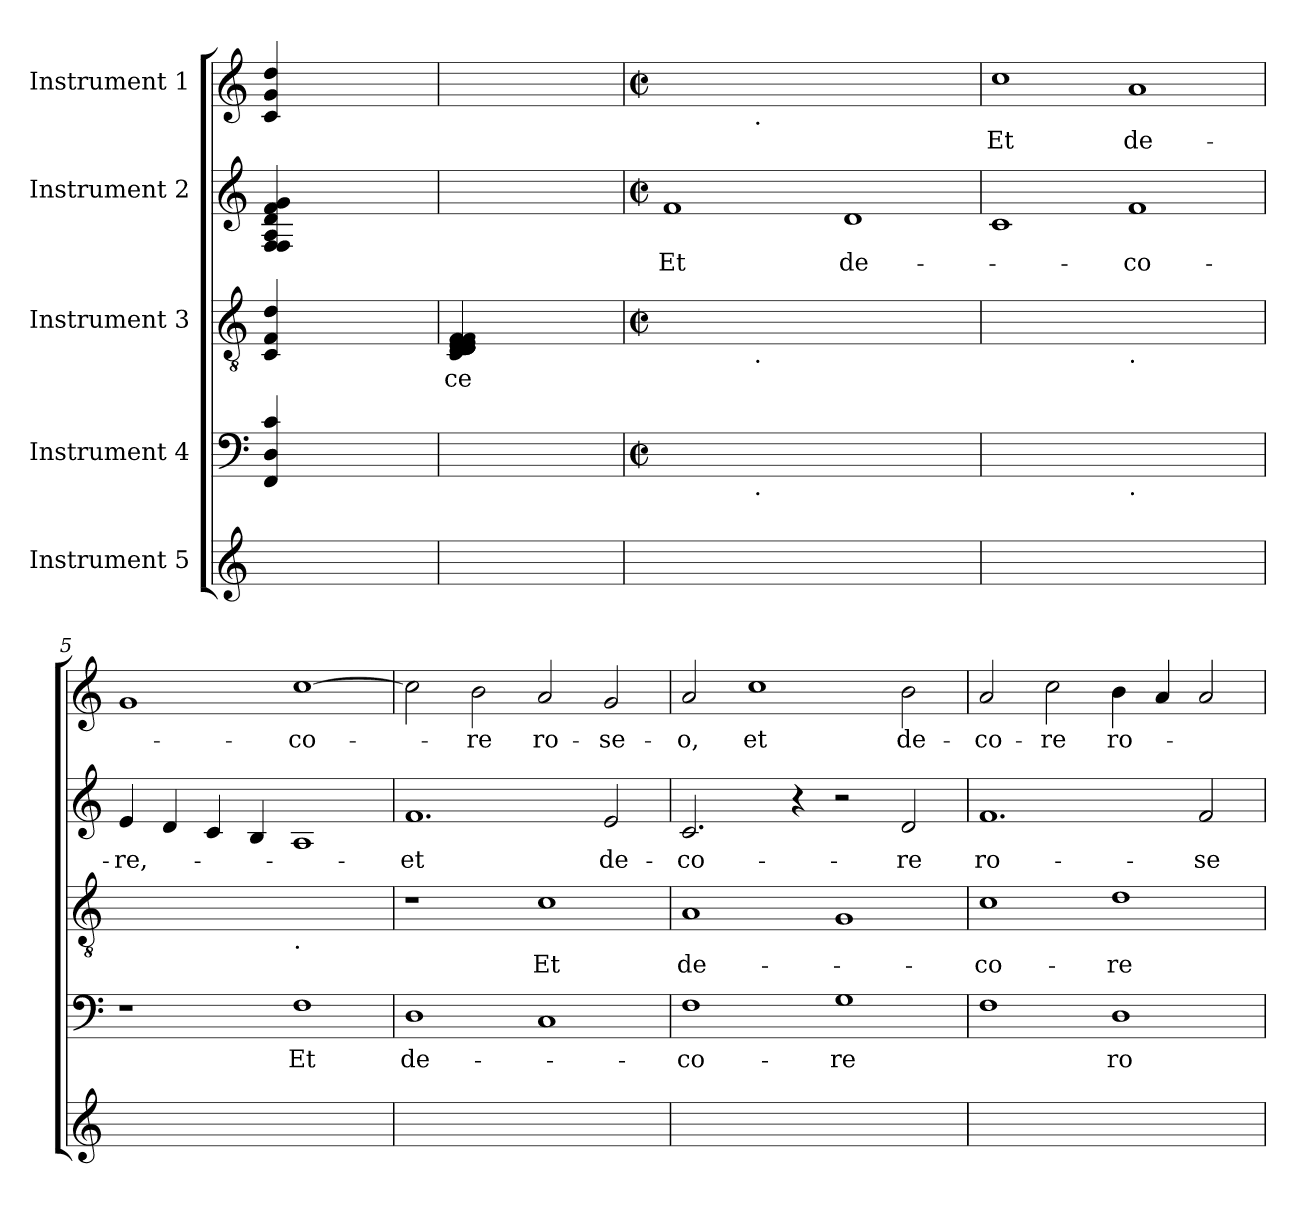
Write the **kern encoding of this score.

**kern	**kern	**text	**kern	**text	**kern	**text	**kern	**text
*part5	*part4	*part4	*part3	*part3	*part2	*part2	*part1	*part1
*staff5	*staff4	*staff4	*staff3	*staff3	*staff2	*staff2	*staff1	*staff1
*I"Instrument 5	*I"Instrument 4	*	*I"Instrument 3	*	*I"Instrument 2	*	*I"Instrument 1	*
*clefG2	*clefF4	*	*clefGv2	*	*clefG2	*	*clefG2	*
*k[]	*k[]	*	*k[]	*	*k[]	*	*k[]	*
=1	=1	=1	=1	=1	=1	=1	=1	=1
1ryy	4FF/ 4D/ 4c/	.	4C/ 4F/ 4d/	.	4F/ 4F/ 4A/ 4d/ 4f/ 4g/	.	4c/ 4g/ 4dd/	.
.	2.ryy	.	2.ryy	.	2.ryy	.	2.ryy	.
=2	=2	=2	=2	=2	=2	=2	=2	=2
!	!	!	!	!LO:LY:b	!	!	!	!
1ryy	1ryy	.	4C/ 4D/ 4D/ 4D/ 4E/ 4E/ 4F/ 4F/	-ce	1ryy	.	1ryy	.
.	.	.	2.ryy	.	.	.	.	.
=3	=3	=3	=3	=3	=3	=3	=3	=3
*	*M2/2	*	*M2/2	*	*M2/2	*	*M2/2	*
*	*met(c|)	*	*met(c|)	*	*met(c|)	*	*met(c|)	*
!	!	!	!	!	!	!LO:LY:b	!	!
*	*^	*	*^	*	*	*	*^	*
1ryy	1ryy	2ryy	.	1ryy	2ryy	.	1f	Et	1ryy	2ryy	.
!	!	!	!	!	!	!	!	!	!	!LO:TX:b:t=.	!
!	!	!	!	!	!LO:TX:b:t=.	!	!	!	!	!	!
!	!	!LO:TX:b:t=.	!	!	!	!	!	!	!	!	!
.	.	1.ryy	.	.	1.ryy	.	.	.	.	1.ryy	.
!	!	!	!	!	!	!	!	!LO:LY:b	!	!	!
1ryy	1ryy	.	.	1ryy	.	.	1d	de-	1ryy	.	.
=4	=4	=4	=4	=4	=4	=4	=4	=4	=4	=4	=4
!	!	!	!	!	!	!	!	!	!	!	!LO:LY:b
*	*v	*v	*	*	*	*	*	*	*v	*v	*
*	*	*	*v	*v	*	*	*	*	*
1ryy	1ryy	.	1ryy	.	1c	.	1cc	Et
!	!	!	!LO:TX:b:t=.	!	!	!	!	!
!	!LO:TX:b:t=.	!	!	!	!	!	!	!
!	!	!	!	!	!	!LO:LY:b	!	!LO:LY:b
1ryy	1ryy	.	1ryy	.	1f	-co-	1a	de-
=5	=5	=5	=5	=5	=5	=5	=5	=5
!	!	!	!	!	!	!LO:LY:b	!	!
1ryy	1r	.	1ryy	.	4e/	-re,-	1g	.
.	.	.	.	.	4d/	.	.	.
.	.	.	.	.	4c/	.	.	.
.	.	.	.	.	4B/	.	.	.
!	!	!	!LO:TX:b:t=.	!	!	!	!	!
!	!	!LO:LY:b	!	!	!	!	!	!LO:LY:b
1ryy	1F	Et	1ryy	.	1A	.	[>1cc	-co-
=6	=6	=6	=6	=6	=6	=6	=6	=6
!	!	!LO:LY:b	!	!	!	!LO:LY:b	!	!
1ryy	1D	de-	1r	.	1.f	-et	2cc\]	.
!	!	!	!	!	!	!	!	!LO:LY:b
.	.	.	.	.	.	.	2b\	-re
!	!	!	!	!LO:LY:b	!	!	!	!LO:LY:b
1ryy	1C	.	1c	Et	.	.	2a/	ro-
!	!	!	!	!	!	!LO:LY:b	!	!LO:LY:b
.	.	.	.	.	2e/	de-	2g/	-se-
=7	=7	=7	=7	=7	=7	=7	=7	=7
!	!	!LO:LY:b	!	!LO:LY:b	!	!LO:LY:b	!	!LO:LY:b
1ryy	1F	-co-	1A	de-	2.c/	-co-	2a/	-o,
!	!	!	!	!	!	!	!	!LO:LY:b
.	.	.	.	.	.	.	1cc	et
.	.	.	.	.	4r	.	.	.
!	!	!LO:LY:b	!	!	!	!	!	!
1ryy	1G	-re	1G	.	2r	.	.	.
!	!	!	!	!	!	!LO:LY:b	!	!LO:LY:b
.	.	.	.	.	2d/	-re	2b\	de-
!!LO:LB:g=z
=8	=8	=8	=8	=8	=8	=8	=8	=8
!	!	!	!	!LO:LY:b	!	!LO:LY:b	!	!LO:LY:b
1ryy	1F	.	1c	-co-	1.f	ro-	2a/	-co-
!	!	!	!	!	!	!	!	!LO:LY:b
.	.	.	.	.	.	.	2cc\	-re
!	!	!LO:LY:b	!	!LO:LY:b	!	!	!	!LO:LY:b
1ryy	1D	ro-	1d	-re	.	.	4b\	ro-
.	.	.	.	.	.	.	4a/	.
!	!	!	!	!	!	!LO:LY:b	!	!
.	.	.	.	.	2f/	-se-	[<2a/	.
=	=	=	=	=	=	=	=	=
*-	*-	*-	*-	*-	*-	*-	*-	*-
